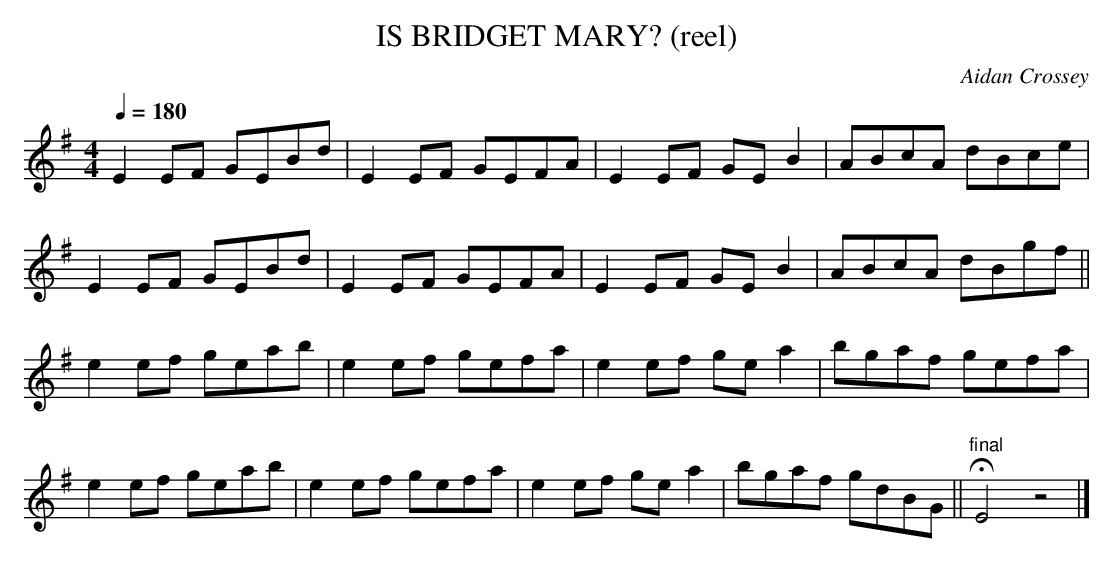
X:1
T: IS BRIDGET MARY? (reel)
C:Aidan Crossey
Q:1/4=180
M: 4/4
L: 1/8
K: Emin
E2EF GEBd|E2EF GEFA|E2EF GEB2|ABcA dBce|
E2EF GEBd|E2EF GEFA|E2EF GEB2|ABcA dBgf||
e2ef geab|e2ef gefa|e2ef gea2|bgaf gefa|
e2ef geab|e2ef gefa|e2ef gea2|bgaf gdBG||\
"final" HE4z4|]
